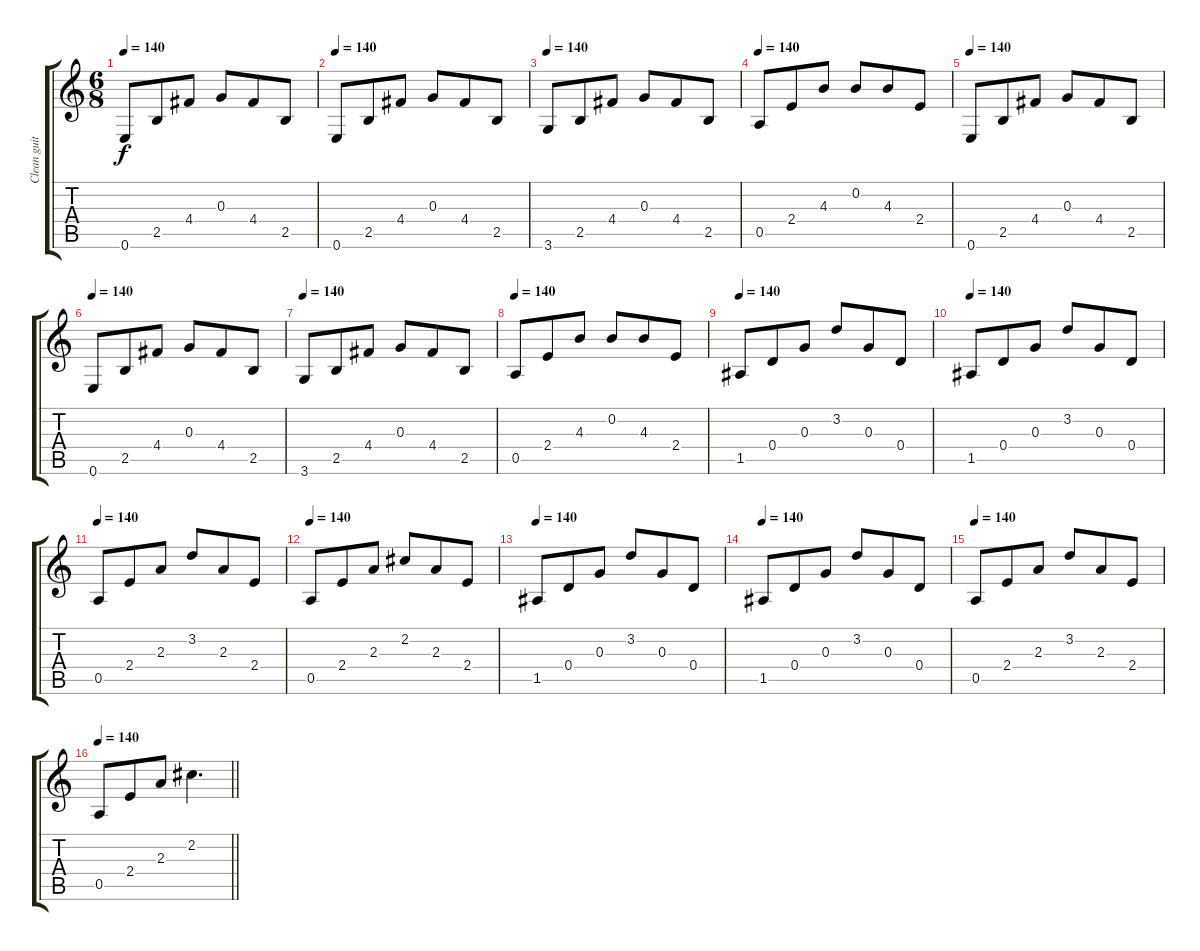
\track ("Clean guitar" "Clean guit") {instrument electricguitarclean}
\staff {score tabs}
\tuning (E4 B3 G3 D3 A2 E2) {hide}
\ts (6 8)
\tempo 140
\clef g2
\ks c
0.6.8{dy f} 2.5.8 4.4.8 0.3.8 4.4.8 2.5.8 |
\tempo 140
0.6.8 2.5.8 4.4.8 0.3.8 4.4.8 2.5.8 |
\tempo 140
3.6.8 2.5.8 4.4.8 0.3.8 4.4.8 2.5.8 |
\tempo 140
0.5.8 2.4.8 4.3.8 0.2.8 4.3.8 2.4.8 |
\tempo 140
0.6.8 2.5.8 4.4.8 0.3.8 4.4.8 2.5.8 |
\tempo 140
0.6.8 2.5.8 4.4.8 0.3.8 4.4.8 2.5.8 |
\tempo 140
3.6.8 2.5.8 4.4.8 0.3.8 4.4.8 2.5.8 |
\tempo 140
0.5.8 2.4.8 4.3.8 0.2.8 4.3.8 2.4.8 |
\tempo 140
1.5.8 0.4.8 0.3.8 3.2.8 0.3.8 0.4.8 |
\tempo 140
1.5.8 0.4.8 0.3.8 3.2.8 0.3.8 0.4.8 |
\tempo 140
0.5.8 2.4.8 2.3.8 3.2.8 2.3.8 2.4.8 |
\tempo 140
0.5.8 2.4.8 2.3.8 2.2.8 2.3.8 2.4.8 |
\tempo 140
1.5.8 0.4.8 0.3.8 3.2.8 0.3.8 0.4.8 |
\tempo 140
1.5.8 0.4.8 0.3.8 3.2.8 0.3.8 0.4.8 |
\tempo 140
0.5.8 2.4.8 2.3.8 3.2.8 2.3.8 2.4.8 |
\tempo 140
\barLineRight lightlight
0.5.8 2.4.8 2.3.8 2.2.4{d}
